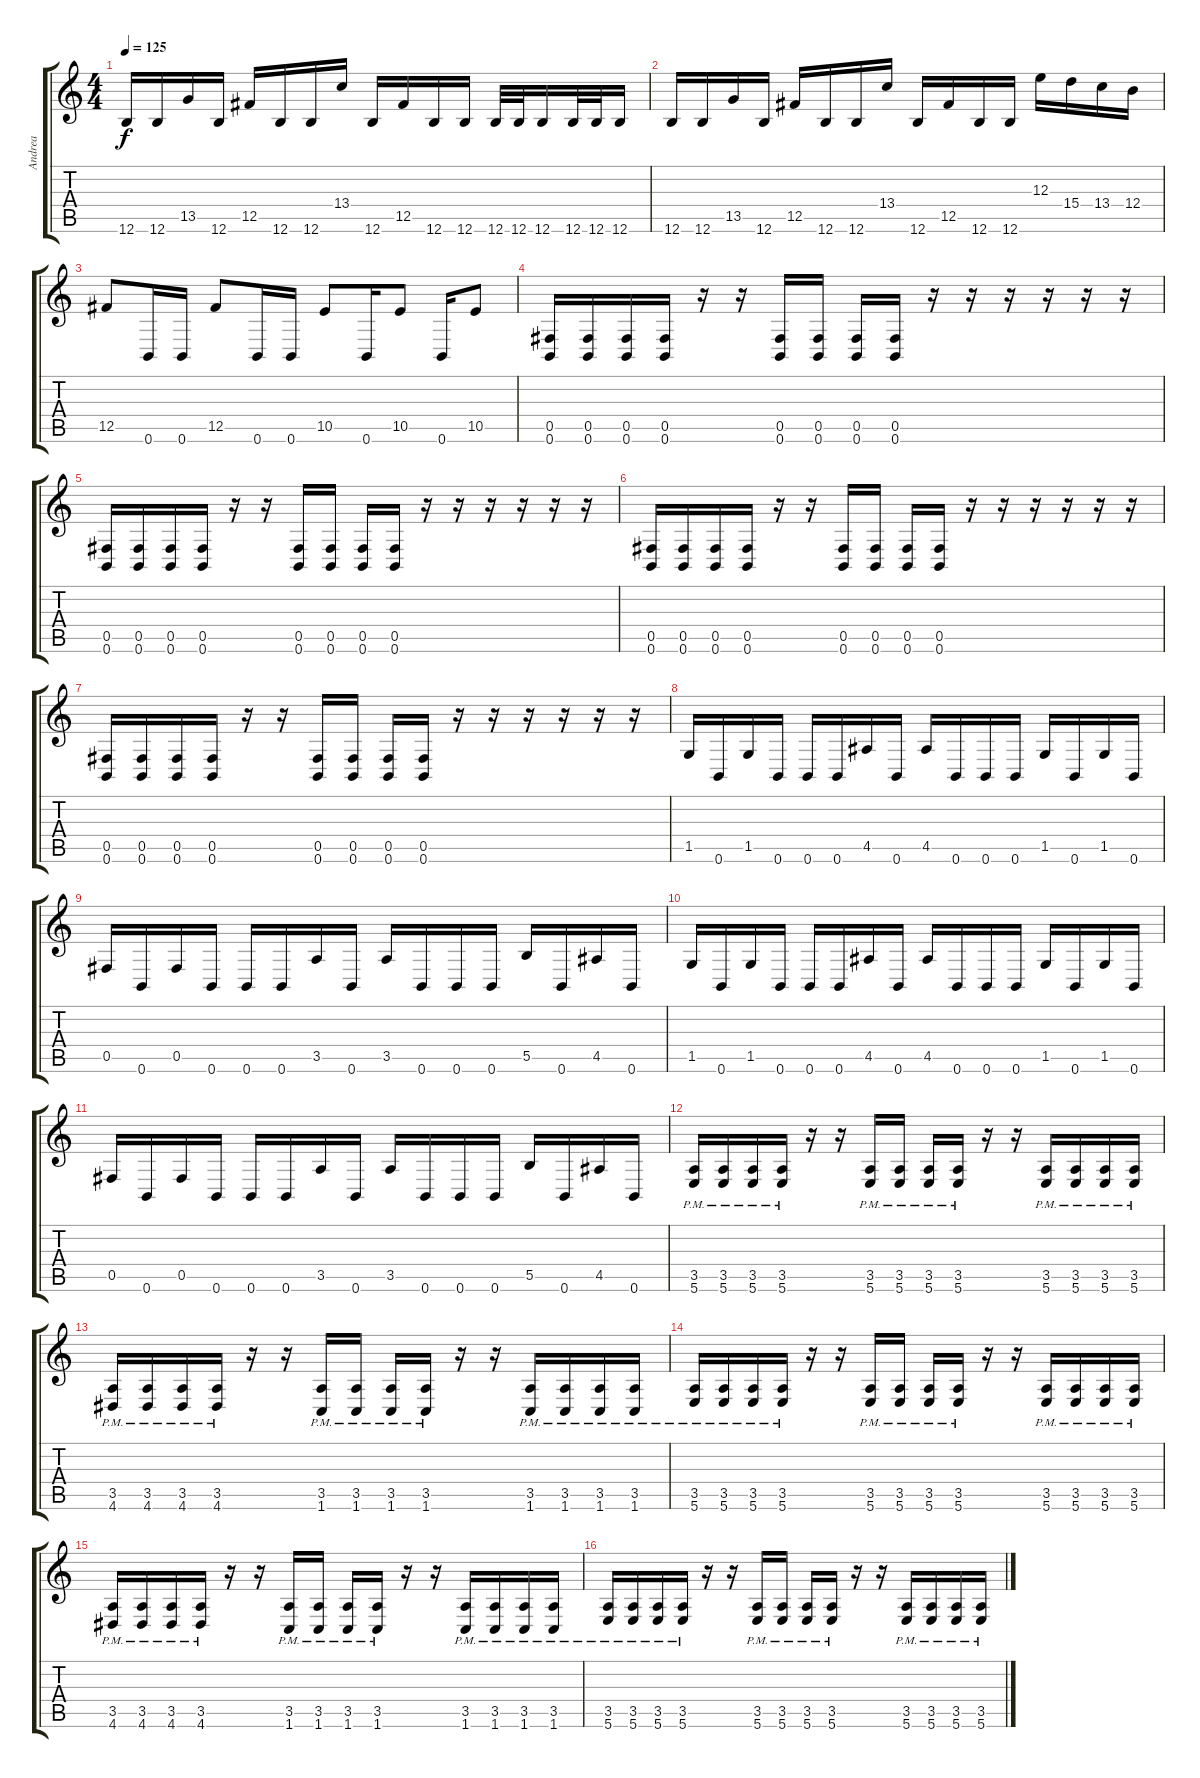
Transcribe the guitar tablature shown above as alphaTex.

\track ("Andrea" "Andrea") {instrument distortionguitar}
\staff {score tabs}
\tuning (Db4 Ab3 E3 B2 Gb2 B1) {hide}
\ts (4 4)
\tempo 125
\clef g2
\ks c
12.6.16{dy f} 12.6.16 13.5.16 12.6.16 12.5.16 12.6.16 12.6.16 13.4.16 12.6.16 12.5.16 12.6.16 12.6.16 12.6.32 12.6.32 12.6.16 12.6.32 12.6.32 12.6.16 |
12.6.16 12.6.16 13.5.16 12.6.16 12.5.16 12.6.16 12.6.16 13.4.16 12.6.16 12.5.16 12.6.16 12.6.16 12.3.16 15.4.16 13.4.16 12.4.16 |
12.5.8 0.6.16 0.6.16 12.5.8 0.6.16 0.6.16 10.5.8 0.6.16 10.5.8 0.6.16 10.5.8 |
(0.5 0.6).16 (0.5 0.6).16 (0.5 0.6).16 (0.5 0.6).16 r.16 r.16 (0.5 0.6).16 (0.5 0.6).16 (0.5 0.6).16 (0.5 0.6).16 r.16 r.16 r.16 r.16 r.16 r.16 |
(0.5 0.6).16 (0.5 0.6).16 (0.5 0.6).16 (0.5 0.6).16 r.16 r.16 (0.5 0.6).16 (0.5 0.6).16 (0.5 0.6).16 (0.5 0.6).16 r.16 r.16 r.16 r.16 r.16 r.16 |
(0.5 0.6).16 (0.5 0.6).16 (0.5 0.6).16 (0.5 0.6).16 r.16 r.16 (0.5 0.6).16 (0.5 0.6).16 (0.5 0.6).16 (0.5 0.6).16 r.16 r.16 r.16 r.16 r.16 r.16 |
(0.5 0.6).16 (0.5 0.6).16 (0.5 0.6).16 (0.5 0.6).16 r.16 r.16 (0.5 0.6).16 (0.5 0.6).16 (0.5 0.6).16 (0.5 0.6).16 r.16 r.16 r.16 r.16 r.16 r.16 |
1.5.16 0.6.16 1.5.16 0.6.16 0.6.16 0.6.16 4.5.16 0.6.16 4.5.16 0.6.16 0.6.16 0.6.16 1.5.16 0.6.16 1.5.16 0.6.16 |
0.5.16 0.6.16 0.5.16 0.6.16 0.6.16 0.6.16 3.5.16 0.6.16 3.5.16 0.6.16 0.6.16 0.6.16 5.5.16 0.6.16 4.5.16 0.6.16 |
1.5.16 0.6.16 1.5.16 0.6.16 0.6.16 0.6.16 4.5.16 0.6.16 4.5.16 0.6.16 0.6.16 0.6.16 1.5.16 0.6.16 1.5.16 0.6.16 |
0.5.16 0.6.16 0.5.16 0.6.16 0.6.16 0.6.16 3.5.16 0.6.16 3.5.16 0.6.16 0.6.16 0.6.16 5.5.16 0.6.16 4.5.16 0.6.16 |
(3.5{pm} 5.6{pm}).16 (3.5{pm} 5.6{pm}).16 (3.5{pm} 5.6{pm}).16 (3.5{pm} 5.6{pm}).16 r.16 r.16 (3.5{pm} 5.6{pm}).16 (3.5{pm} 5.6{pm}).16 (3.5{pm} 5.6{pm}).16 (3.5{pm} 5.6{pm}).16 r.16 r.16 (3.5{pm} 5.6{pm}).16 (3.5{pm} 5.6{pm}).16 (3.5{pm} 5.6{pm}).16 (3.5{pm} 5.6{pm}).16 |
(3.5{pm} 4.6).16 (3.5{pm} 4.6).16 (3.5{pm} 4.6).16 (3.5{pm} 4.6).16 r.16 r.16 (3.5{pm} 1.6).16 (3.5{pm} 1.6).16 (3.5{pm} 1.6).16 (3.5{pm} 1.6).16 r.16 r.16 (3.5{pm} 1.6).16 (3.5{pm} 1.6).16 (3.5{pm} 1.6{pm}).16 (3.5{pm} 1.6{pm}).16 |
(3.5{pm} 5.6{pm}).16 (3.5{pm} 5.6{pm}).16 (3.5{pm} 5.6{pm}).16 (3.5{pm} 5.6{pm}).16 r.16 r.16 (3.5{pm} 5.6{pm}).16 (3.5{pm} 5.6{pm}).16 (3.5{pm} 5.6{pm}).16 (3.5{pm} 5.6{pm}).16 r.16 r.16 (3.5{pm} 5.6{pm}).16 (3.5{pm} 5.6{pm}).16 (3.5{pm} 5.6{pm}).16 (3.5{pm} 5.6{pm}).16 |
(3.5{pm} 4.6).16 (3.5{pm} 4.6).16 (3.5{pm} 4.6).16 (3.5{pm} 4.6).16 r.16 r.16 (3.5{pm} 1.6).16 (3.5{pm} 1.6).16 (3.5{pm} 1.6).16 (3.5{pm} 1.6).16 r.16 r.16 (3.5{pm} 1.6).16 (3.5{pm} 1.6).16 (3.5{pm} 1.6{pm}).16 (3.5{pm} 1.6{pm}).16 |
(3.5{pm} 5.6{pm}).16 (3.5{pm} 5.6{pm}).16 (3.5{pm} 5.6{pm}).16 (3.5{pm} 5.6{pm}).16 r.16 r.16 (3.5{pm} 5.6{pm}).16 (3.5{pm} 5.6{pm}).16 (3.5{pm} 5.6{pm}).16 (3.5{pm} 5.6{pm}).16 r.16 r.16 (3.5{pm} 5.6{pm}).16 (3.5{pm} 5.6{pm}).16 (3.5{pm} 5.6{pm}).16 (3.5{pm} 5.6{pm}).16
